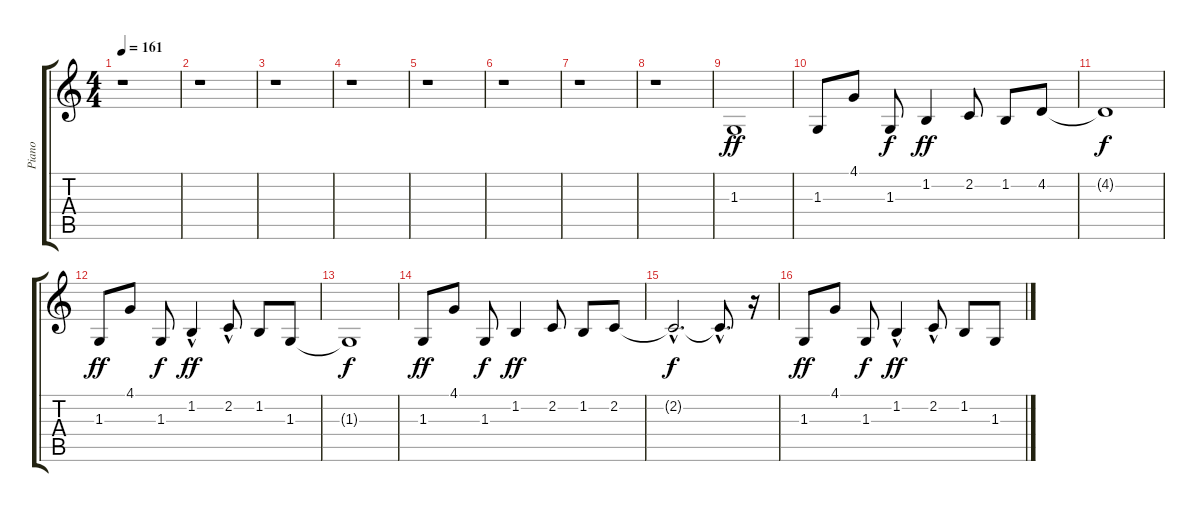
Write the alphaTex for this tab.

\track ("Piano" "Piano") {instrument electricgrandpiano}
\staff {score tabs}
\tuning (Eb4 Bb3 Gb3 Db3 Ab2 Eb2) {hide}
\ts (4 4)
\tempo 161
\clef g2
\ks c
r.1{dy ff} |
r.1 |
r.1 |
r.1 |
r.1 |
r.1 |
r.1 |
r.1 |
1.3.1 |
1.3.8 4.1.8 1.3.8{dy f} 1.2.4{dy ff} 2.2.8 1.2.8 4.2.8 |
4.2{t}.1{dy f} |
1.3.8{dy ff} 4.1.8 1.3.8{dy f} 1.2{hac}.4{dy ff} 2.2{hac}.8 1.2.8 1.3.8 |
1.3{t}.1{dy f} |
1.3.8{dy ff} 4.1.8 1.3.8{dy f} 1.2.4{dy ff} 2.2.8 1.2.8 2.2.8 |
2.2{hac t}.2{d dy f} 2.2{hac t}.8{d} r.16 |
1.3.8{dy ff} 4.1.8 1.3.8{dy f} 1.2{hac}.4{dy ff} 2.2{hac}.8 1.2.8 1.3.8
